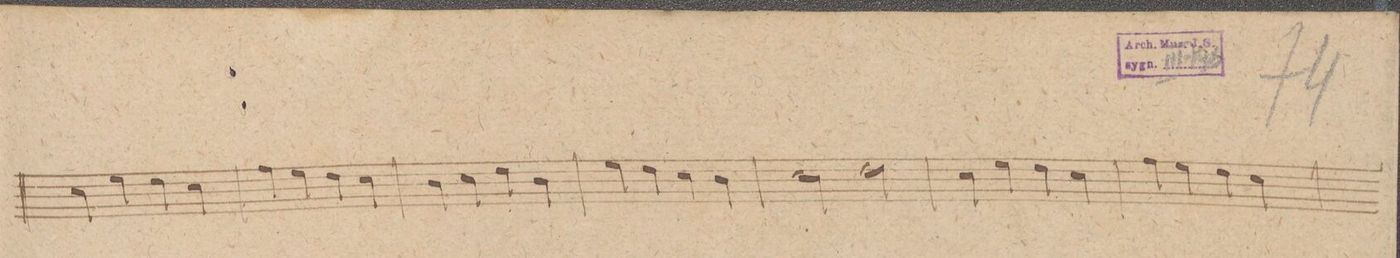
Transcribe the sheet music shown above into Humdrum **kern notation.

**kern	**dynam
*I"Oboi 1mo	*
*clefG2	*
*k[f#c#g#]	*
*met(c)	*
*M4/4	*
4cc#\	.
4ee\	.
4dd\	.
4cc#\	.
=34	=34
4ff#\	.
4ee\	.
4dd\	.
4cc#\	.
=35	=35
4b\	.
4cc#\	.
4dd\	.
4b\	.
=36	=36
4ee\	.
4dd\	.
4cc#\	.
4b\	.
=37	=37
2cc#\	.
2dd\	.
=38	=38
4cc#\	.
4ee\	.
4dd\	.
4cc#\	.
=39	=39
4ff#\	.
4ee\	.
4dd\	.
4cc#\	.
=40	=40
*-	*-
